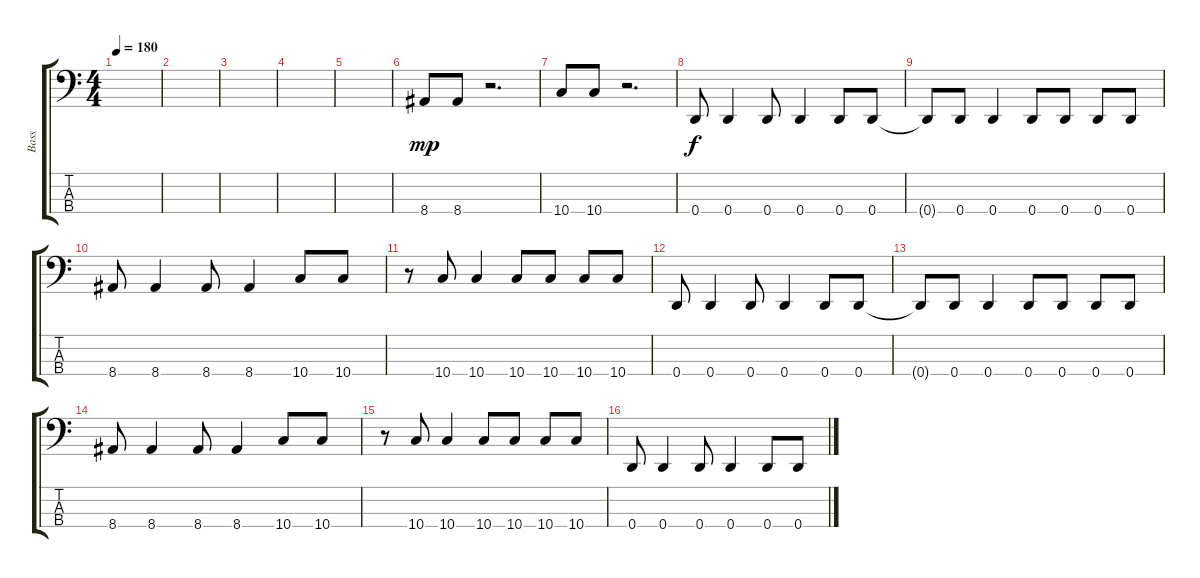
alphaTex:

\track ("Bass" "Bass") {instrument electricbasspick}
\staff {score tabs}
\tuning (G2 D2 A1 D1) {hide}
\ts (4 4)
\tempo 180
\clef f4
\ks c
|
|
|
|
|
8.4.8{dy mp} 8.4.8 r.2{d} |
10.4.8 10.4.8 r.2{d} |
0.4.8{dy f} 0.4.4 0.4.8 0.4.4 0.4.8 0.4.8 |
0.4{t}.8 0.4.8 0.4.4 0.4.8 0.4.8 0.4.8 0.4.8 |
8.4.8 8.4.4 8.4.8 8.4.4 10.4.8 10.4.8 |
r.8 10.4.8 10.4.4 10.4.8 10.4.8 10.4.8 10.4.8 |
0.4.8 0.4.4 0.4.8 0.4.4 0.4.8 0.4.8 |
0.4{t}.8 0.4.8 0.4.4 0.4.8 0.4.8 0.4.8 0.4.8 |
8.4.8 8.4.4 8.4.8 8.4.4 10.4.8 10.4.8 |
r.8 10.4.8 10.4.4 10.4.8 10.4.8 10.4.8 10.4.8 |
0.4.8 0.4.4 0.4.8 0.4.4 0.4.8 0.4.8
